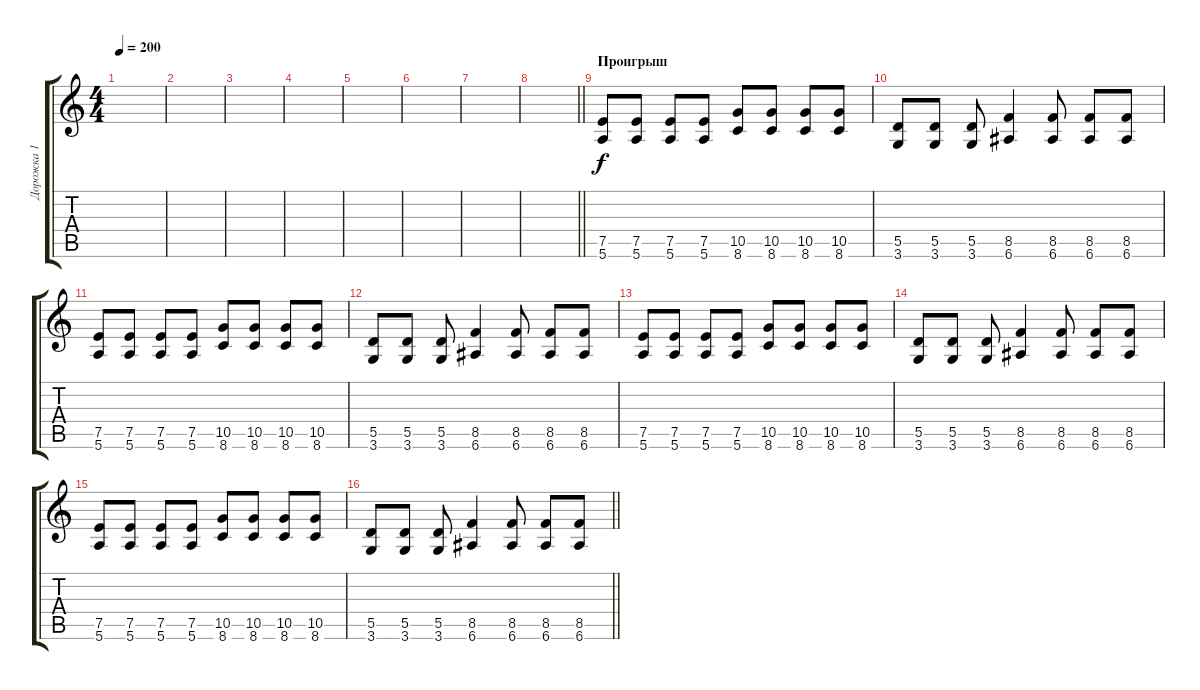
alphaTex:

\track ("Дорожка 1" "Дорожка 1") {instrument overdrivenguitar}
\staff {score tabs}
\tuning (E4 B3 G3 D3 A2 E2) {hide}
\ts (4 4)
\tempo 200
\clef g2
\ks c
|
|
|
|
|
|
|
\barLineRight lightlight
|
\section ("" "Проигрыш")
(7.5 5.6).8 (7.5 5.6).8 (7.5 5.6).8 (7.5 5.6).8 (10.5 8.6).8 (10.5 8.6).8 (10.5 8.6).8 (10.5 8.6).8 |
(5.5 3.6).8 (5.5 3.6).8 (5.5 3.6).8 (8.5 6.6).4 (8.5 6.6).8 (8.5 6.6).8 (8.5 6.6).8 |
(7.5 5.6).8 (7.5 5.6).8 (7.5 5.6).8 (7.5 5.6).8 (10.5 8.6).8 (10.5 8.6).8 (10.5 8.6).8 (10.5 8.6).8 |
(5.5 3.6).8 (5.5 3.6).8 (5.5 3.6).8 (8.5 6.6).4 (8.5 6.6).8 (8.5 6.6).8 (8.5 6.6).8 |
(7.5 5.6).8 (7.5 5.6).8 (7.5 5.6).8 (7.5 5.6).8 (10.5 8.6).8 (10.5 8.6).8 (10.5 8.6).8 (10.5 8.6).8 |
(5.5 3.6).8 (5.5 3.6).8 (5.5 3.6).8 (8.5 6.6).4 (8.5 6.6).8 (8.5 6.6).8 (8.5 6.6).8 |
(7.5 5.6).8 (7.5 5.6).8 (7.5 5.6).8 (7.5 5.6).8 (10.5 8.6).8 (10.5 8.6).8 (10.5 8.6).8 (10.5 8.6).8 |
\barLineRight lightlight
(5.5 3.6).8 (5.5 3.6).8 (5.5 3.6).8 (8.5 6.6).4 (8.5 6.6).8 (8.5 6.6).8 (8.5 6.6).8
